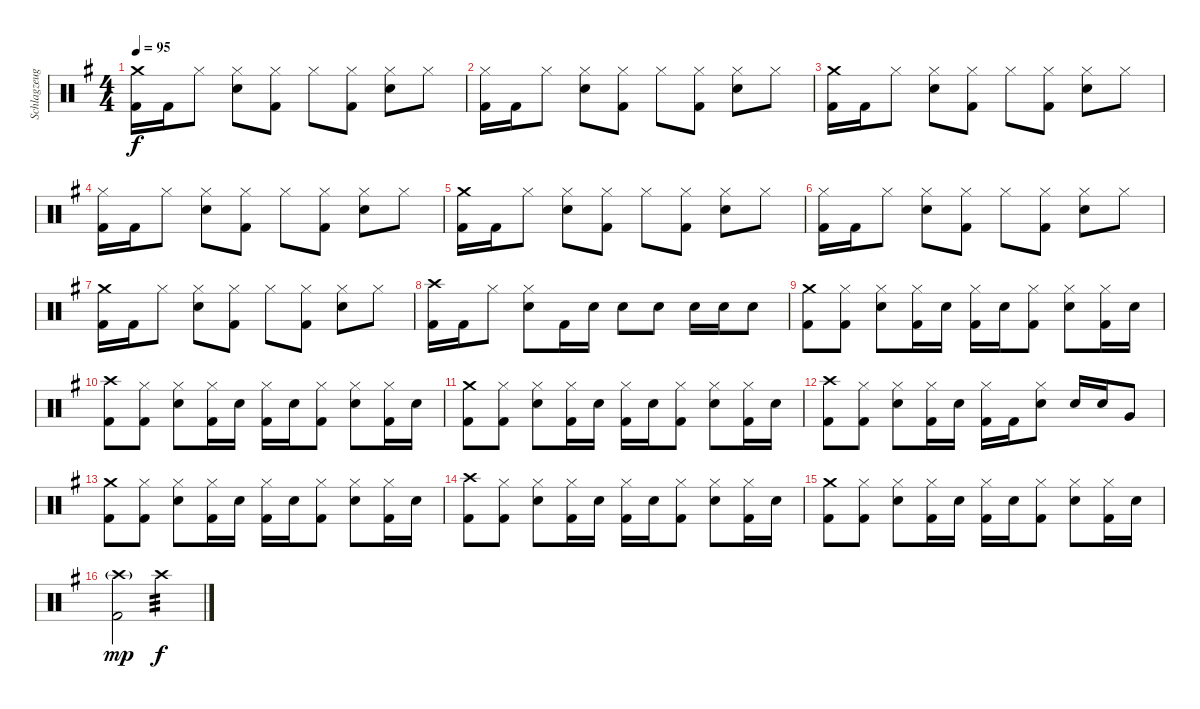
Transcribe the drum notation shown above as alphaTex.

\track ("Schlagzeug - Rachel" "Schlagzeug") {instrument percussion}
\staff {score}
\articulation defaults
\ts (4 4)
\tempo 95
\clef neutral
\ks g
("Crash medium (hit)" "Kick (hit) 2").16{dy f} "Kick (hit) 2".16 "Hi-Hat (closed)".8 ("Hi-Hat (closed)" "Snare (hit) 2").8 ("Hi-Hat (closed)" "Kick (hit) 2").8 "Hi-Hat (closed)".8 ("Hi-Hat (closed)" "Kick (hit) 2").8 ("Hi-Hat (closed)" "Snare (hit) 2").8 "Hi-Hat (closed)".8 |
("Hi-Hat (closed)" "Kick (hit) 2").16 "Kick (hit) 2".16 "Hi-Hat (closed)".8 ("Hi-Hat (closed)" "Snare (hit) 2").8 ("Hi-Hat (closed)" "Kick (hit) 2").8 "Hi-Hat (closed)".8 ("Hi-Hat (closed)" "Kick (hit) 2").8 ("Hi-Hat (closed)" "Snare (hit) 2").8 "Hi-Hat (closed)".8 |
("Crash medium (hit)" "Kick (hit) 2").16 "Kick (hit) 2".16 "Hi-Hat (closed)".8 ("Hi-Hat (closed)" "Snare (hit) 2").8 ("Hi-Hat (closed)" "Kick (hit) 2").8 "Hi-Hat (closed)".8 ("Hi-Hat (closed)" "Kick (hit) 2").8 ("Hi-Hat (closed)" "Snare (hit) 2").8 "Hi-Hat (closed)".8 |
("Hi-Hat (closed)" "Kick (hit) 2").16 "Kick (hit) 2".16 "Hi-Hat (closed)".8 ("Hi-Hat (closed)" "Snare (hit) 2").8 ("Hi-Hat (closed)" "Kick (hit) 2").8 "Hi-Hat (closed)".8 ("Hi-Hat (closed)" "Kick (hit) 2").8 ("Hi-Hat (closed)" "Snare (hit) 2").8 "Hi-Hat (closed)".8 |
("Crash medium (hit)" "Kick (hit) 2").16 "Kick (hit) 2".16 "Hi-Hat (closed)".8 ("Hi-Hat (closed)" "Snare (hit) 2").8 ("Hi-Hat (closed)" "Kick (hit) 2").8 "Hi-Hat (closed)".8 ("Hi-Hat (closed)" "Kick (hit) 2").8 ("Hi-Hat (closed)" "Snare (hit) 2").8 "Hi-Hat (closed)".8 |
("Hi-Hat (closed)" "Kick (hit) 2").16 "Kick (hit) 2".16 "Hi-Hat (closed)".8 ("Hi-Hat (closed)" "Snare (hit) 2").8 ("Hi-Hat (closed)" "Kick (hit) 2").8 "Hi-Hat (closed)".8 ("Hi-Hat (closed)" "Kick (hit) 2").8 ("Hi-Hat (closed)" "Snare (hit) 2").8 "Hi-Hat (closed)".8 |
("Crash medium (hit)" "Kick (hit) 2").16 "Kick (hit) 2".16 "Hi-Hat (closed)".8 ("Hi-Hat (closed)" "Snare (hit) 2").8 ("Hi-Hat (closed)" "Kick (hit) 2").8 "Hi-Hat (closed)".8 ("Hi-Hat (closed)" "Kick (hit) 2").8 ("Hi-Hat (closed)" "Snare (hit) 2").8 "Hi-Hat (closed)".8 |
("Crash high (hit)" "Kick (hit) 2").16 "Kick (hit) 2".16 "Hi-Hat (closed)".8 ("Hi-Hat (closed)" "Snare (hit) 2").8 "Kick (hit) 2".16 "Snare (hit) 2".16 "Snare (hit) 2".8 "Snare (hit) 2".8 "Snare (hit) 2".16 "Snare (hit) 2".16 "Snare (hit) 2".8 |
("Crash medium (hit)" "Kick (hit) 2").8 ("Hi-Hat (closed)" "Kick (hit) 2").8 ("Hi-Hat (closed)" "Snare (hit) 2").8 ("Hi-Hat (closed)" "Kick (hit) 2").16 "Snare (hit) 2".16 ("Hi-Hat (closed)" "Kick (hit) 2").16 "Snare (hit) 2".16 ("Hi-Hat (closed)" "Kick (hit) 2").8 ("Hi-Hat (closed)" "Snare (hit) 2").8 ("Hi-Hat (closed)" "Kick (hit) 2").16 "Snare (hit) 2".16 |
("Crash high (hit)" "Kick (hit) 2").8 ("Hi-Hat (closed)" "Kick (hit) 2").8 ("Hi-Hat (closed)" "Snare (hit) 2").8 ("Hi-Hat (closed)" "Kick (hit) 2").16 "Snare (hit) 2".16 ("Hi-Hat (closed)" "Kick (hit) 2").16 "Snare (hit) 2".16 ("Hi-Hat (closed)" "Kick (hit) 2").8 ("Hi-Hat (closed)" "Snare (hit) 2").8 ("Hi-Hat (closed)" "Kick (hit) 2").16 "Snare (hit) 2".16 |
("Crash medium (hit)" "Kick (hit) 2").8 ("Hi-Hat (closed)" "Kick (hit) 2").8 ("Hi-Hat (closed)" "Snare (hit) 2").8 ("Hi-Hat (closed)" "Kick (hit) 2").16 "Snare (hit) 2".16 ("Hi-Hat (closed)" "Kick (hit) 2").16 "Snare (hit) 2".16 ("Hi-Hat (closed)" "Kick (hit) 2").8 ("Hi-Hat (closed)" "Snare (hit) 2").8 ("Hi-Hat (closed)" "Kick (hit) 2").16 "Snare (hit) 2".16 |
("Crash high (hit)" "Kick (hit) 2").8 ("Hi-Hat (closed)" "Kick (hit) 2").8 ("Hi-Hat (closed)" "Snare (hit) 2").8 ("Hi-Hat (closed)" "Kick (hit) 2").16 "Snare (hit) 2".16 ("Hi-Hat (closed)" "Kick (hit) 2").16 "Kick (hit) 2".16 ("Hi-Hat (closed)" "Snare (hit) 2").8 "Snare (hit) 2".16 "Snare (hit) 2".16 "Very Low Tom (hit)".8 |
("Crash medium (hit)" "Kick (hit) 2").8 ("Hi-Hat (closed)" "Kick (hit) 2").8 ("Hi-Hat (closed)" "Snare (hit) 2").8 ("Hi-Hat (closed)" "Kick (hit) 2").16 "Snare (hit) 2".16 ("Hi-Hat (closed)" "Kick (hit) 2").16 "Snare (hit) 2".16 ("Hi-Hat (closed)" "Kick (hit) 2").8 ("Hi-Hat (closed)" "Snare (hit) 2").8 ("Hi-Hat (closed)" "Kick (hit) 2").16 "Snare (hit) 2".16 |
("Crash high (hit)" "Kick (hit) 2").8 ("Hi-Hat (closed)" "Kick (hit) 2").8 ("Hi-Hat (closed)" "Snare (hit) 2").8 ("Hi-Hat (closed)" "Kick (hit) 2").16 "Snare (hit) 2".16 ("Hi-Hat (closed)" "Kick (hit) 2").16 "Snare (hit) 2".16 ("Hi-Hat (closed)" "Kick (hit) 2").8 ("Hi-Hat (closed)" "Snare (hit) 2").8 ("Hi-Hat (closed)" "Kick (hit) 2").16 "Snare (hit) 2".16 |
("Crash medium (hit)" "Kick (hit) 2").8 ("Hi-Hat (closed)" "Kick (hit) 2").8 ("Hi-Hat (closed)" "Snare (hit) 2").8 ("Hi-Hat (closed)" "Kick (hit) 2").16 "Snare (hit) 2".16 ("Hi-Hat (closed)" "Kick (hit) 2").16 "Snare (hit) 2".16 ("Hi-Hat (closed)" "Kick (hit) 2").8 ("Hi-Hat (closed)" "Snare (hit) 2").8 ("Hi-Hat (closed)" "Kick (hit) 2").16 "Snare (hit) 2".16 |
("Crash high (hit)"{g} "Kick (hit) 2").2{dy mp} "Crash high (hit)".2{tp 3 dy f}
